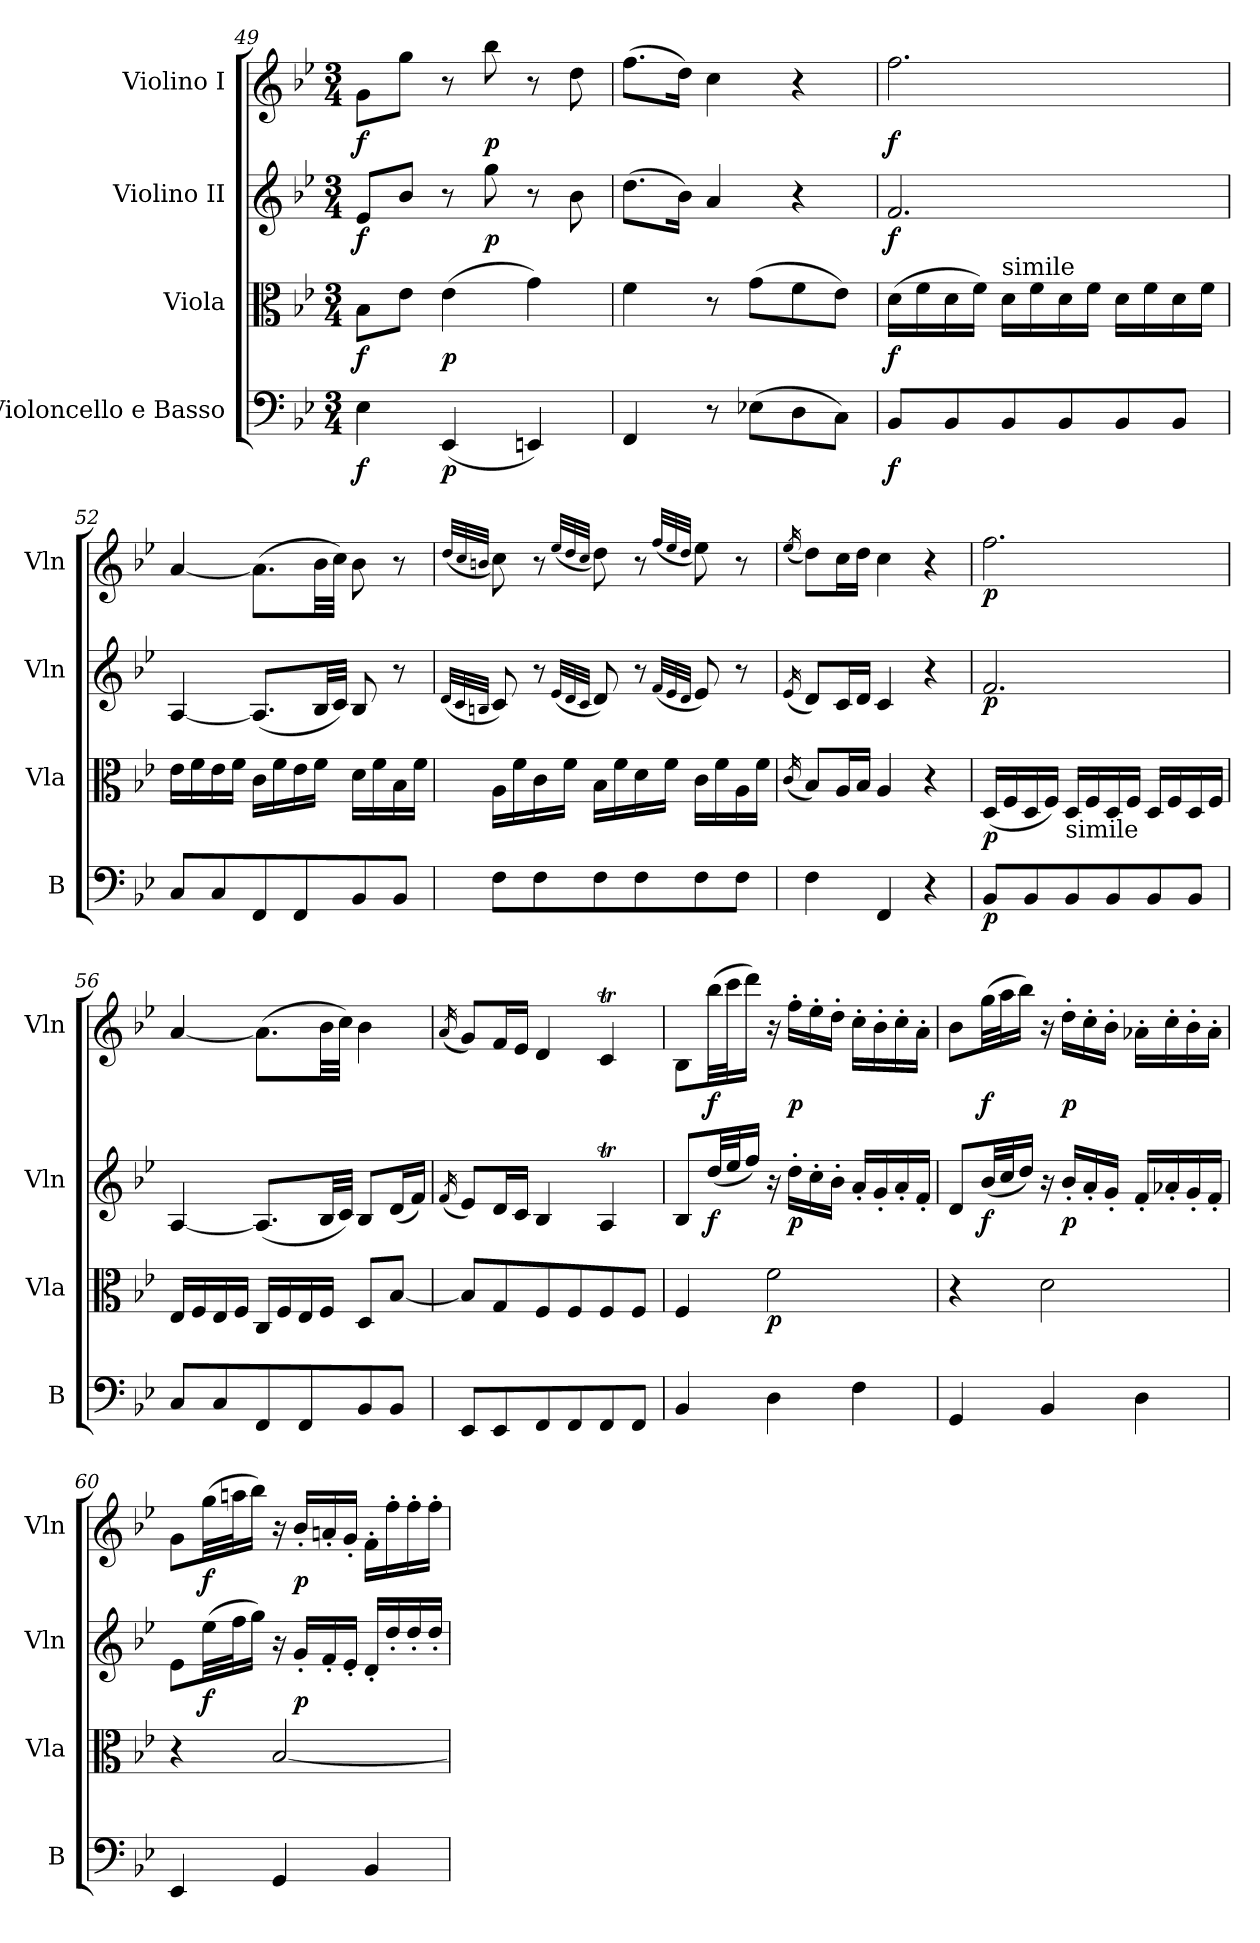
**kern	**dynam	**kern	**dynam	**kern	**dynam	**kern	**dynam
*part4	*part4	*part3	*part3	*part2	*part2	*part1	*part1
*staff4	*staff4	*staff3	*staff3	*staff2	*staff2	*staff1	*staff1
*I"Violoncello e Basso	*	*I"Viola	*	*I"Violino II	*	*I"Violino I	*
*I'B	*	*I'Vla	*	*I'Vln	*	*I'Vln	*
*clefF4	*	*clefC3	*	*clefG2	*	*clefG2	*
*k[b-e-]	*	*k[b-e-]	*	*k[b-e-]	*	*k[b-e-]	*
*B-:	*	*B-:	*	*B-:	*	*B-:	*
*M3/4	*	*M3/4	*	*M3/4	*	*M3/4	*
=49	=49	=49	=49	=49	=49	=49	=49
4E-	f	8B-L	f	8e-L	f	8gL	f
.	.	8e-J	.	8b-J	.	8ggJ	.
(4EE-	p	(4e-	p	8r	.	8r	.
.	.	.	.	8gg	p	8bb-	p
4EEn)	.	4g)	.	8r	.	8r	.
.	.	.	.	8b-	.	8dd	.
!!LO:LB:g=z
=50	=50	=50	=50	=50	=50	=50	=50
4FF	.	4f	.	(8.ddL	.	(8.ffL	.
.	.	.	.	16b-Jk)	.	16ddJk)	.
8r	.	8r	.	4a	.	4cc	.
(8E-XL	.	(8gL	.	.	.	.	.
8D	.	8f	.	4r	.	4r	.
8CJ)	.	8e-J)	.	.	.	.	.
=51	=51	=51	=51	=51	=51	=51	=51
8BB-L	f	(16dLL	f	2.f	f	2.ff	f
.	.	16f	.	.	.	.	.
8BB-	.	16d	.	.	.	.	.
.	.	16fJJ)	.	.	.	.	.
!	!	!LO:TX:a:t=simile	!	!	!	!	!
8BB-	.	16dLL	.	.	.	.	.
.	.	16f	.	.	.	.	.
8BB-	.	16d	.	.	.	.	.
.	.	16fJJ	.	.	.	.	.
8BB-	.	16dLL	.	.	.	.	.
.	.	16f	.	.	.	.	.
8BB-J	.	16d	.	.	.	.	.
.	.	16fJJ	.	.	.	.	.
=52	=52	=52	=52	=52	=52	=52	=52
8CL	.	16e-LL	.	[4A	.	[4a	.
.	.	16f	.	.	.	.	.
8C	.	16e-	.	.	.	.	.
.	.	16fJJ	.	.	.	.	.
8FF	.	16cLL	.	(8.AL]	.	(8.aL]	.
.	.	16f	.	.	.	.	.
8FF	.	16e-	.	.	.	.	.
.	.	16fJJ	.	32B-LL	.	32b-LL	.
.	.	.	.	32cJJJ)	.	32ccJJJ)	.
8BB-	.	16dLL	.	8B-	.	8b-	.
.	.	16f	.	.	.	.	.
8BB-J	.	16B-	.	8r	.	8r	.
.	.	16fJJ	.	.	.	.	.
=53	=53	=53	=53	=53	=53	=53	=53
.	.	.	.	(<32qd/LLL	.	(<32qdd/LLL	.
.	.	.	.	32qc/	.	32qcc/	.
.	.	.	.	32qBn/JJJ	.	32qbn/JJJ	.
8FL	.	16ALL	.	8c)	.	8cc)	.
.	.	16f	.	.	.	.	.
8F	.	16c	.	8r	.	8r	.
.	.	16fJJ	.	.	.	.	.
.	.	.	.	(<32qe-/LLL	.	(<32qee-/LLL	.
.	.	.	.	32qd/	.	32qdd/	.
.	.	.	.	32qc/JJJ	.	32qcc/JJJ	.
8F	.	16B-LL	.	8d)	.	8dd)	.
.	.	16f	.	.	.	.	.
8F	.	16d	.	8r	.	8r	.
.	.	16fJJ	.	.	.	.	.
.	.	.	.	(<32qf/LLL	.	(<32qff/LLL	.
.	.	.	.	32qe-/	.	32qee-/	.
.	.	.	.	32qd/JJJ	.	32qdd/JJJ	.
8F	.	16cLL	.	8e-)	.	8ee-)	.
.	.	16f	.	.	.	.	.
8FJ	.	16A	.	8r	.	8r	.
.	.	16fJJ	.	.	.	.	.
!!LO:PB:g=z
=54	=54	=54	=54	=54	=54	=54	=54
.	.	(<16qc/	.	(<16qe-/	.	(<16qee-/	.
4F	.	8B-L)	.	8dL)	.	8ddL)	.
.	.	16AL	.	16cL	.	16ccL	.
.	.	16B-JJ	.	16dJJ	.	16ddJJ	.
4FF	.	4A	.	4c	.	4cc	.
4r	.	4r	.	4r	.	4r	.
=55	=55	=55	=55	=55	=55	=55	=55
8BB-L	p	(16DLL	p	2.f	p	2.ff	p
.	.	16F	.	.	.	.	.
8BB-	.	16D	.	.	.	.	.
.	.	16FJJ)	.	.	.	.	.
!	!	!LO:TX:b:t=simile	!	!	!	!	!
8BB-	.	16DLL	.	.	.	.	.
.	.	16F	.	.	.	.	.
8BB-	.	16D	.	.	.	.	.
.	.	16FJJ	.	.	.	.	.
8BB-	.	16DLL	.	.	.	.	.
.	.	16F	.	.	.	.	.
8BB-J	.	16D	.	.	.	.	.
.	.	16FJJ	.	.	.	.	.
=56	=56	=56	=56	=56	=56	=56	=56
8CL	.	16E-LL	.	[4A	.	[4a	.
.	.	16F	.	.	.	.	.
8C	.	16E-	.	.	.	.	.
.	.	16FJJ	.	.	.	.	.
8FF	.	16CLL	.	(8.AL]	.	(8.aL]	.
.	.	16F	.	.	.	.	.
8FF	.	16E-	.	.	.	.	.
.	.	16FJJ	.	32B-LL	.	32b-LL	.
.	.	.	.	32cJJJ)	.	32ccJJJ)	.
8BB-	.	8DL	.	8B-L	.	4b-	.
8BB-J	.	[8B-J	.	(16dL	.	.	.
.	.	.	.	16fJJ)	.	.	.
=57	=57	=57	=57	=57	=57	=57	=57
.	.	.	.	(<16qf/	.	(<16qa/	.
8EE-L	.	8B-L]	.	8e-L)	.	8gL)	.
8EE-	.	8G	.	16dL	.	16fL	.
.	.	.	.	16cJJ	.	16e-JJ	.
8FF	.	8F	.	4B-	.	4d	.
8FF	.	8F	.	.	.	.	.
8FF	.	8F	.	4At	.	4cT	.
8FFJ	.	8FJ	.	.	.	.	.
!!LO:LB:g=z
=58	=58	=58	=58	=58	=58	=58	=58
4BB-	.	4F	.	8B-L	.	8B-L	.
.	.	.	.	(32ddLL	f	(32bb-LL	f
.	.	.	.	32ee-J	.	32cccJ	.
.	.	.	.	16ffJJ)	.	16dddJJ)	.
4D	.	2f	p	16r	.	16r	.
.	.	.	.	16dd'LL	p	16ff'LL	p
.	.	.	.	16cc'	.	16ee-'	.
.	.	.	.	16b-'JJ	.	16dd'JJ	.
4F	.	.	.	16a'LL	.	16cc'LL	.
.	.	.	.	16g'	.	16b-'	.
.	.	.	.	16a'	.	16cc'	.
.	.	.	.	16f'JJ	.	16a'JJ	.
=59	=59	=59	=59	=59	=59	=59	=59
4GG	.	4r	.	8dL	.	8b-L	.
.	.	.	.	(32b-LL	f	(32ggLL	f
.	.	.	.	32ccJ	.	32aaJ	.
.	.	.	.	16ddJJ)	.	16bb-JJ)	.
4BB-	.	2d	.	16r	.	16r	.
.	.	.	.	16b-'LL	p	16dd'LL	p
.	.	.	.	16a'	.	16cc'	.
.	.	.	.	16g'JJ	.	16b-'JJ	.
4D	.	.	.	16f'LL	.	16a-X'\LL	.
.	.	.	.	16a-X'	.	16cc'	.
.	.	.	.	16g'	.	16b-'	.
.	.	.	.	16f'JJ	.	16a-'JJ	.
=60	=60	=60	=60	=60	=60	=60	=60
4EE-	.	4r	.	8e-L	.	8gL	.
.	.	.	.	(32ee-LL	f	(32ggLL	f
.	.	.	.	32ffJ	.	32aanJ	.
.	.	.	.	16ggJJ)	.	16bb-JJ)	.
4GG	.	[2B-	.	16r	.	16r	.
.	.	.	.	16g'LL	p	16b-'LL	p
.	.	.	.	16f'	.	16an'	.
.	.	.	.	16e-'JJ	.	16g'JJ	.
4BB-	.	.	.	16d'/LL	.	16f'LL	.
.	.	.	.	16dd'	.	16ff'	.
.	.	.	.	16dd'	.	16ff'	.
.	.	.	.	16dd'JJ	.	16ff'JJ	.
=	=	=	=	=	=	=	=
*-	*-	*-	*-	*-	*-	*-	*-
